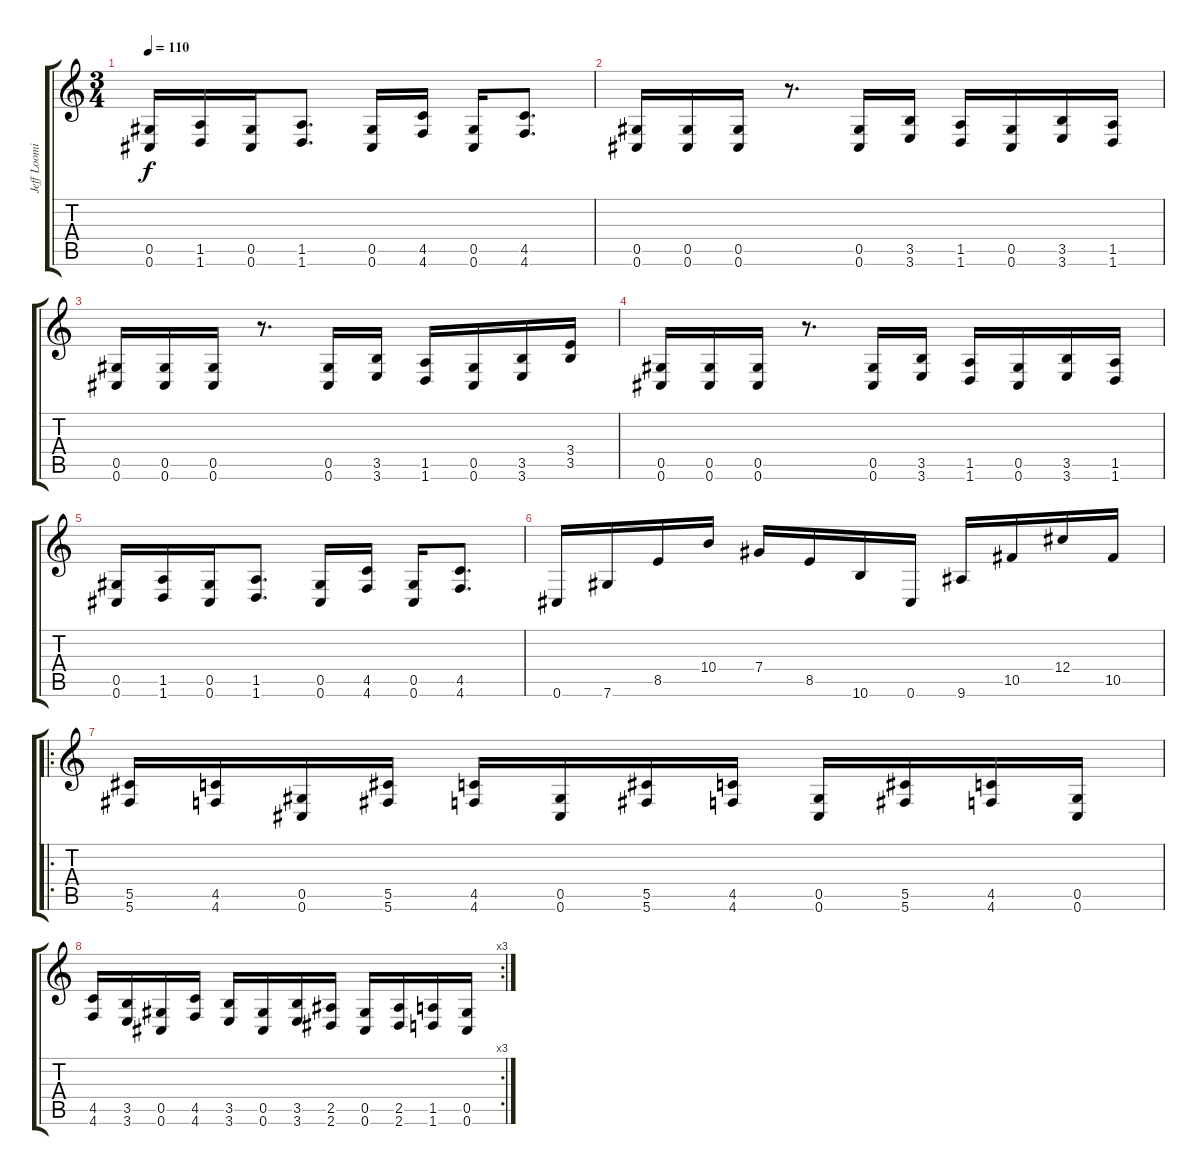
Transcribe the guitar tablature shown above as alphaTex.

\track ("Jeff Loomis Lead" "Jeff Loomi") {instrument distortionguitar}
\staff {score tabs}
\tuning (Eb4 Bb3 Gb3 Db3 Ab2 Db2) {hide}
\ts (3 4)
\tempo 110
\clef g2
\ks c
(0.5 0.6).16{dy f} (1.5 1.6).16 (0.5 0.6).16 (1.5 1.6).8{d} (0.5 0.6).16 (4.5 4.6).16 (0.5 0.6).16 (4.5 4.6).8{d} |
(0.5 0.6).16 (0.5 0.6).16 (0.5 0.6).16 r.8{d} (0.5 0.6).16 (3.5 3.6).16 (1.5 1.6).16 (0.5 0.6).16 (3.5 3.6).16 (1.5 1.6).16 |
(0.5 0.6).16 (0.5 0.6).16 (0.5 0.6).16 r.8{d} (0.5 0.6).16 (3.5 3.6).16 (1.5 1.6).16 (0.5 0.6).16 (3.5 3.6).16 (3.4 3.5).16 |
(0.5 0.6).16 (0.5 0.6).16 (0.5 0.6).16 r.8{d} (0.5 0.6).16 (3.5 3.6).16 (1.5 1.6).16 (0.5 0.6).16 (3.5 3.6).16 (1.5 1.6).16 |
(0.5 0.6).16 (1.5 1.6).16 (0.5 0.6).16 (1.5 1.6).8{d} (0.5 0.6).16 (4.5 4.6).16 (0.5 0.6).16 (4.5 4.6).8{d} |
0.6.16 7.6.16 8.5.16 10.4.16 7.4.16 8.5.16 10.6.16 0.6.16 9.6.16 10.5.16 12.4.16 10.5.16 |
\ro
(5.5 5.6).16 (4.5 4.6).16 (0.5 0.6).16 (5.5 5.6).16 (4.5 4.6).16 (0.5 0.6).16 (5.5 5.6).16 (4.5 4.6).16 (0.5 0.6).16 (5.5 5.6).16 (4.5 4.6).16 (0.5 0.6).16 |
\rc 3
(4.5 4.6).16 (3.5 3.6).16 (0.5 0.6).16 (4.5 4.6).16 (3.5 3.6).16 (0.5 0.6).16 (3.5 3.6).16 (2.5 2.6).16 (0.5 0.6).16 (2.5 2.6).16 (1.5 1.6).16 (0.5 0.6).16
